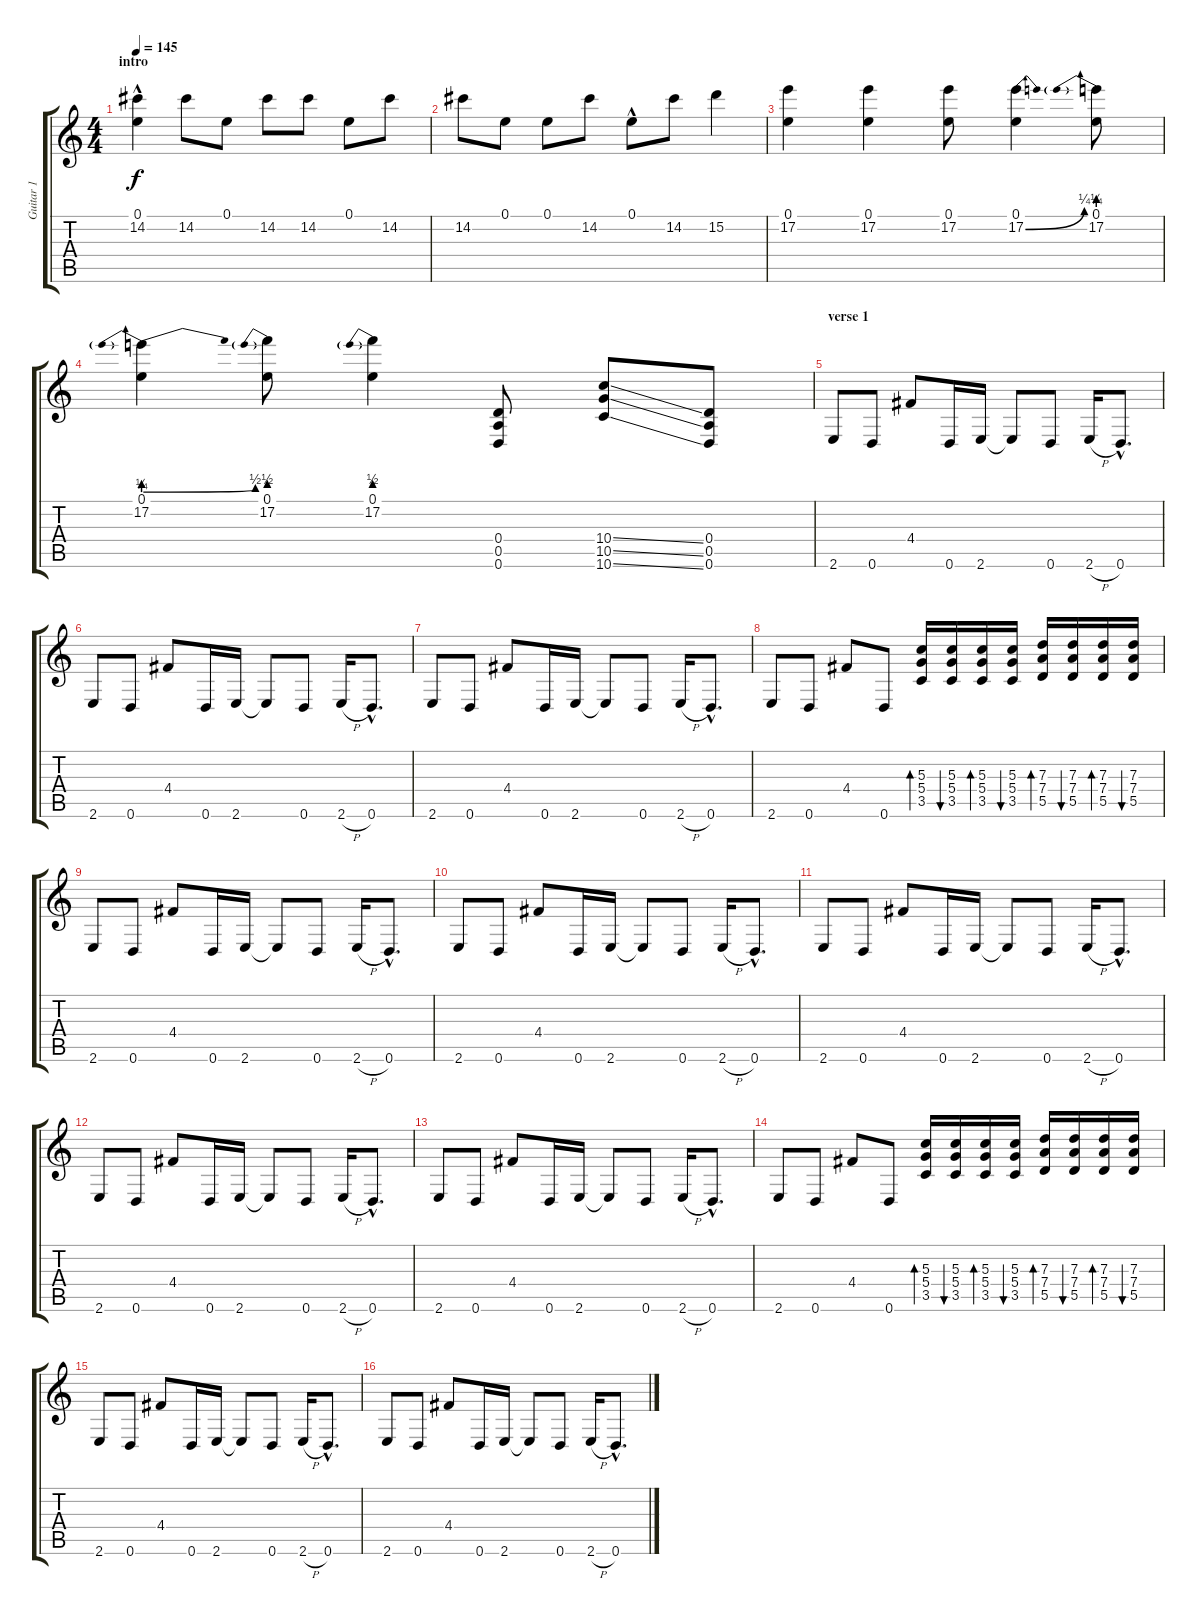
\track ("Guitar 1" "Guitar 1") {instrument distortionguitar}
\staff {score tabs}
\tuning (E4 B3 G3 D3 A2 D2) {hide}
\ts (4 4)
\section ("" "intro")
\tempo 145
\clef g2
\ks c
(0.1{hac} 14.2).4{dy f instrument distortionguitar} 14.2.8 0.1.8 14.2.8 14.2.8 0.1.8 14.2.8 |
14.2.8 0.1.8 0.1.8 14.2.8 0.1{hac}.8 14.2.8 15.2.4 |
(0.1 17.2).4 (0.1 17.2).4 (0.1 17.2).8 (0.1 17.2{be (bend 0 0 60 1)}).4 (0.1 17.2{be (prebend 0 1 60 1)}).8 |
(0.1 17.2{be (prebendbend 0 1 60 2)}).4 (0.1 17.2{be (prebend 0 2 60 2)}).8 (0.1 17.2{be (prebend 0 2 60 2)}).4 (0.4 0.5 0.6).8 (10.4{ss} 10.5{ss} 10.6{ss}).8 (0.4 0.5 0.6).8 |
\section ("" "verse 1")
2.6.8 0.6.8 4.4.8 0.6.16 2.6.16 2.6{t}.8 0.6.8 2.6{h}.16 0.6{hac}.8{d} |
2.6.8 0.6.8 4.4.8 0.6.16 2.6.16 2.6{t}.8 0.6.8 2.6{h}.16 0.6{hac}.8{d} |
2.6.8 0.6.8 4.4.8 0.6.16 2.6.16 2.6{t}.8 0.6.8 2.6{h}.16 0.6{hac}.8{d} |
2.6.8 0.6.8 4.4.8 0.6.8 (5.3 5.4 3.5).16{bd 120} (5.3 5.4 3.5).16{bu 120} (5.3 5.4 3.5).16{bd 120} (5.3 5.4 3.5).16{bu 120} (7.3 7.4 5.5).16{bd 120} (7.3 7.4 5.5).16{bu 120} (7.3 7.4 5.5).16{bd 120} (7.3 7.4 5.5).16{bu 120} |
2.6.8 0.6.8 4.4.8 0.6.16 2.6.16 2.6{t}.8 0.6.8 2.6{h}.16 0.6{hac}.8{d} |
2.6.8 0.6.8 4.4.8 0.6.16 2.6.16 2.6{t}.8 0.6.8 2.6{h}.16 0.6{hac}.8{d} |
2.6.8 0.6.8 4.4.8 0.6.16 2.6.16 2.6{t}.8 0.6.8 2.6{h}.16 0.6{hac}.8{d} |
2.6.8 0.6.8 4.4.8 0.6.16 2.6.16 2.6{t}.8 0.6.8 2.6{h}.16 0.6{hac}.8{d} |
2.6.8 0.6.8 4.4.8 0.6.16 2.6.16 2.6{t}.8 0.6.8 2.6{h}.16 0.6{hac}.8{d} |
2.6.8 0.6.8 4.4.8 0.6.8 (5.3 5.4 3.5).16{bd 120} (5.3 5.4 3.5).16{bu 120} (5.3 5.4 3.5).16{bd 120} (5.3 5.4 3.5).16{bu 120} (7.3 7.4 5.5).16{bd 120} (7.3 7.4 5.5).16{bu 120} (7.3 7.4 5.5).16{bd 120} (7.3 7.4 5.5).16{bu 120} |
2.6.8 0.6.8 4.4.8 0.6.16 2.6.16 2.6{t}.8 0.6.8 2.6{h}.16 0.6{hac}.8{d} |
2.6.8 0.6.8 4.4.8 0.6.16 2.6.16 2.6{t}.8 0.6.8 2.6{h}.16 0.6{hac}.8{d}
